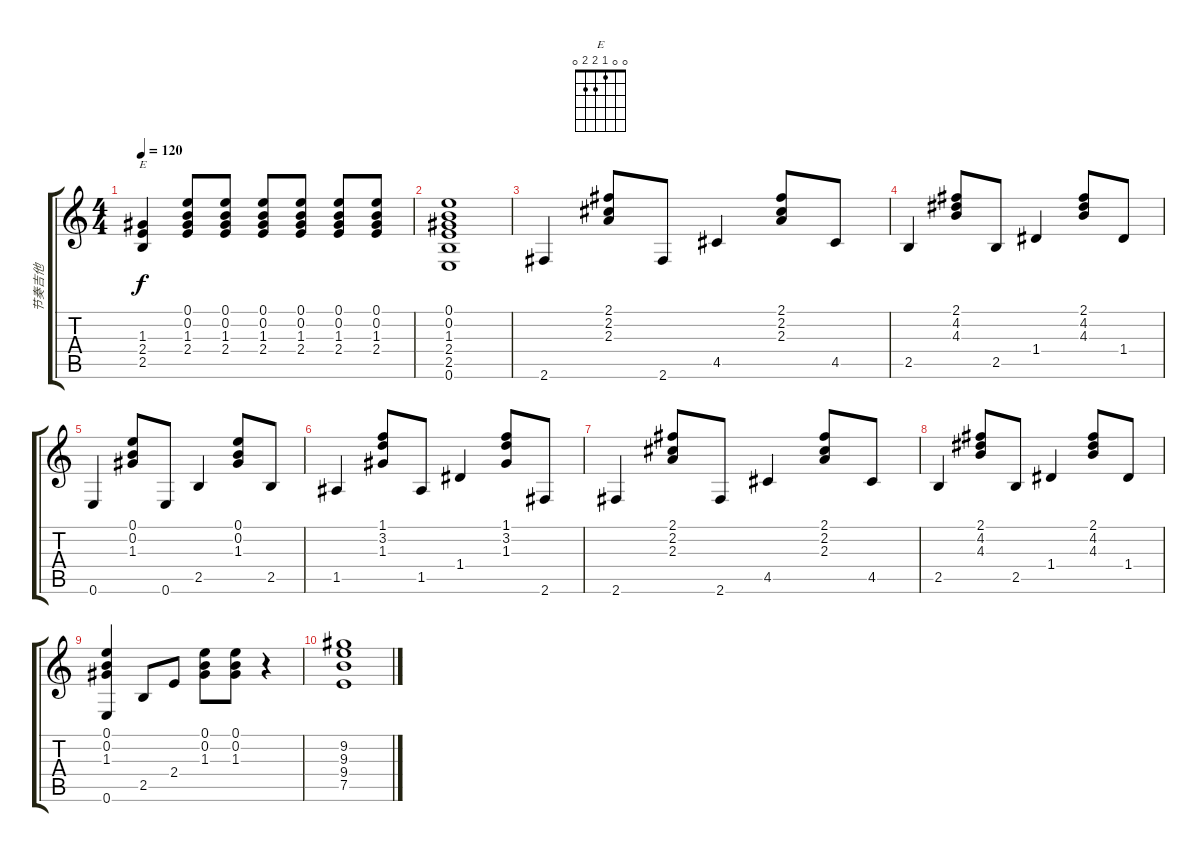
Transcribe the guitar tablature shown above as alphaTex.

\track ("节奏吉他" "节奏吉他") {instrument acousticguitarsteel}
\staff {score tabs}
\tuning (E4 B3 G3 D3 A2 E2) {hide}
\chord ("E" 0 0 1 2 2 0)
\ts (4 4)
\tempo 120
\clef g2
\ks c
(1.3 2.4 2.5).4{ch "E" dy f} (0.1 0.2 1.3 2.4).8 (0.1 0.2 1.3 2.4).8 (0.1 0.2 1.3 2.4).8 (0.1 0.2 1.3 2.4).8 (0.1 0.2 1.3 2.4).8 (0.1 0.2 1.3 2.4).8 |
(0.1 0.2 1.3 2.4 2.5 0.6).1 |
2.6.4 (2.1 2.2 2.3).8 2.6.8 4.5.4 (2.1 2.2 2.3).8 4.5.8 |
2.5.4 (2.1 4.2 4.3).8 2.5.8 1.4.4 (2.1 4.2 4.3).8 1.4.8 |
0.6.4 (0.1 0.2 1.3).8 0.6.8 2.5.4 (0.1 0.2 1.3).8 2.5.8 |
1.5.4 (1.1 3.2 1.3).8 1.5.8 1.4.4 (1.1 3.2 1.3).8 2.6.8 |
2.6.4 (2.1 2.2 2.3).8 2.6.8 4.5.4 (2.1 2.2 2.3).8 4.5.8 |
2.5.4 (2.1 4.2 4.3).8 2.5.8 1.4.4 (2.1 4.2 4.3).8 1.4.8 |
(0.1 0.2 1.3 0.6).4 2.5.8 2.4.8 (0.1 0.2 1.3).8 (0.1 0.2 1.3).8 r.4 |
(9.2 9.3 9.4 7.5).1
